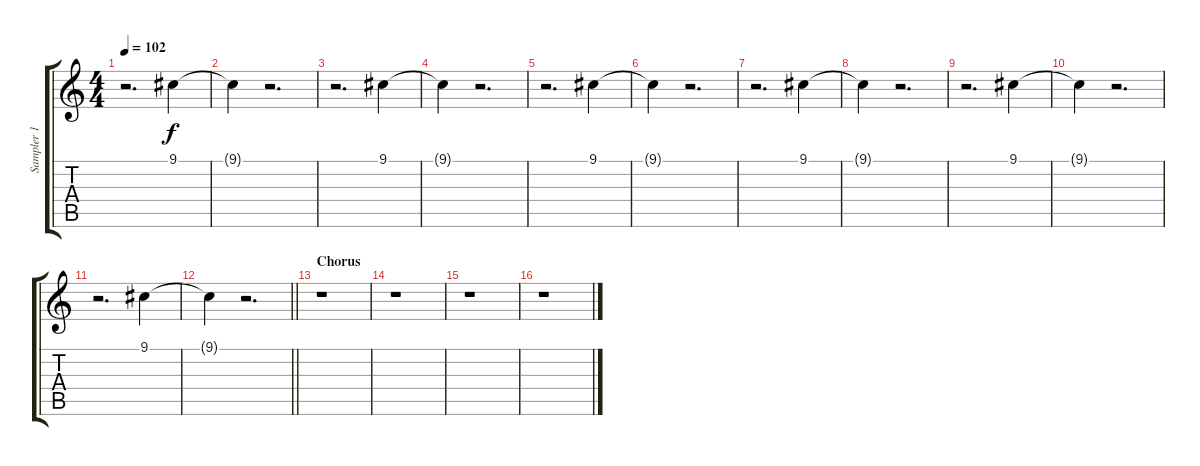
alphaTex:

\track ("Sampler 1" "Sampler 1") {instrument electricpiano1}
\staff {score tabs}
\tuning (E4 B3 G3 D3 A2 E2) {hide}
\ts (4 4)
\tempo 102
\clef g2
\ks c
r.2{d dy f} 9.1.4 |
9.1{t}.4 r.2{d} |
r.2{d} 9.1.4 |
9.1{t}.4 r.2{d} |
r.2{d} 9.1.4 |
9.1{t}.4 r.2{d} |
r.2{d} 9.1.4 |
9.1{t}.4 r.2{d} |
r.2{d} 9.1.4 |
9.1{t}.4 r.2{d} |
r.2{d} 9.1.4 |
\barLineRight lightlight
9.1{t}.4 r.2{d} |
\section ("" "Chorus")
r.1 |
r.1 |
r.1 |
r.1
